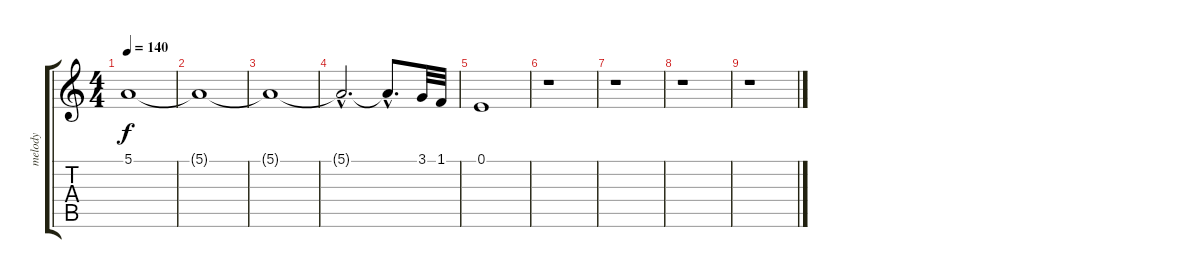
\track ("melody " "melody ") {instrument synthstrings1}
\staff {score tabs}
\tuning (E4 B3 G3 D3 A2 E2) {hide}
\ts (4 4)
\tempo 140
\clef g2
\ks c
5.1.1{dy f} |
5.1{t}.1 |
5.1{t}.1 |
5.1{hac t}.2{d} 5.1{hac t}.8{d} 3.1.32 1.1.32 |
0.1.1 |
r.1 |
r.1 |
r.1 |
r.1
